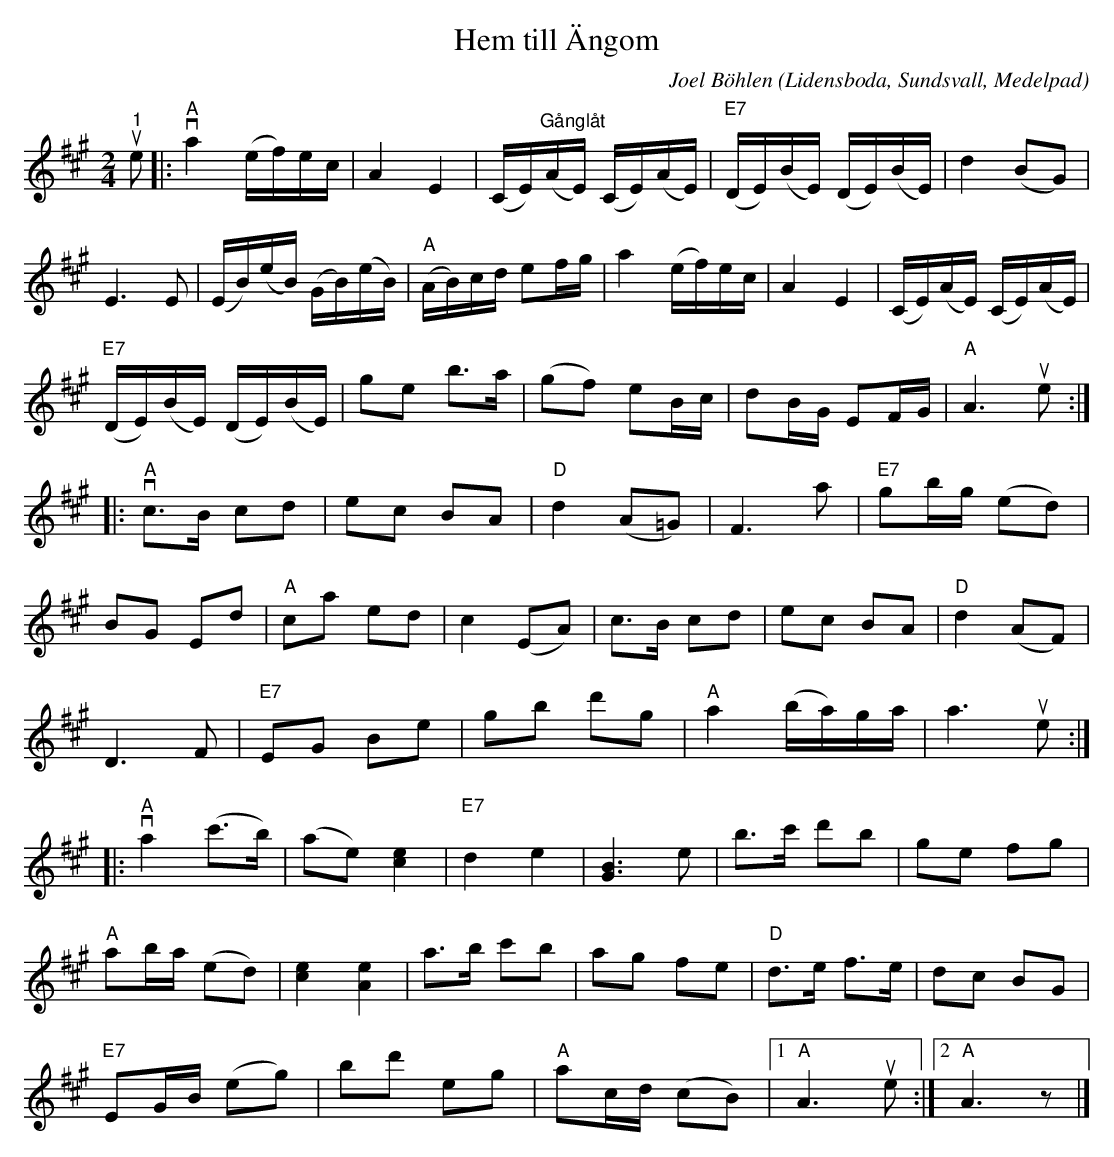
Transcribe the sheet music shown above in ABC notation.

X:1
T:Hem till Ängom
C:Joel Böhlen
O:Lidensboda, Sundsvall, Medelpad
L:1/8
M:2/4
K:A
V:1
"^1"u e |:v"A" a2 (e/f/)e/c/ | A2 E2 | (C/E/)"^Gånglåt"(A/E/) (C/E/)(A/E/) | "E7" (D/E/)(B/E/) (D/E/)(B/E/) | d2 (BG) |
E3 E | (E/B/)(e/B/) (G/B/)(e/B/) | "A" (A/B/)c/d/ ef/g/ | a2 (e/f/)e/c/ | A2 E2 | (C/E/)(A/E/) (C/E/)(A/E/) |
"E7" (D/E/)(B/E/) (D/E/)(B/E/) | ge b>a | (gf) eB/c/ | dB/G/ EF/G/ | "A" A3u e ::
"A" v c>B cd | ec BA |"D" d2 (A=G) | F3 a | "E7" gb/g/ (ed) |
BG Ed | "A" ca ed | c2 (EA) | c>B cd | ec BA |"D" d2 (AF) |
D3 F |"E7" EG Be | gb d'g | "A" a2 (b/a/)g/a/ | a3u e ::
"A" v a2 (c'>b) |  (ae) [ce]2 | "E7" d2 e2 | [GB]3 e | b>c' d'b | ge fg |
"A" ab/a/ (ed) | [ce]2 [Ae]2 | a>b c'b | ag fe | "D" d>e f>e | dc BG |
"E7" EG/B/ (eg) | bd' eg | "A" ac/d/ (cB) |1 "A" A3u e :|2 "A" A3 z |]
